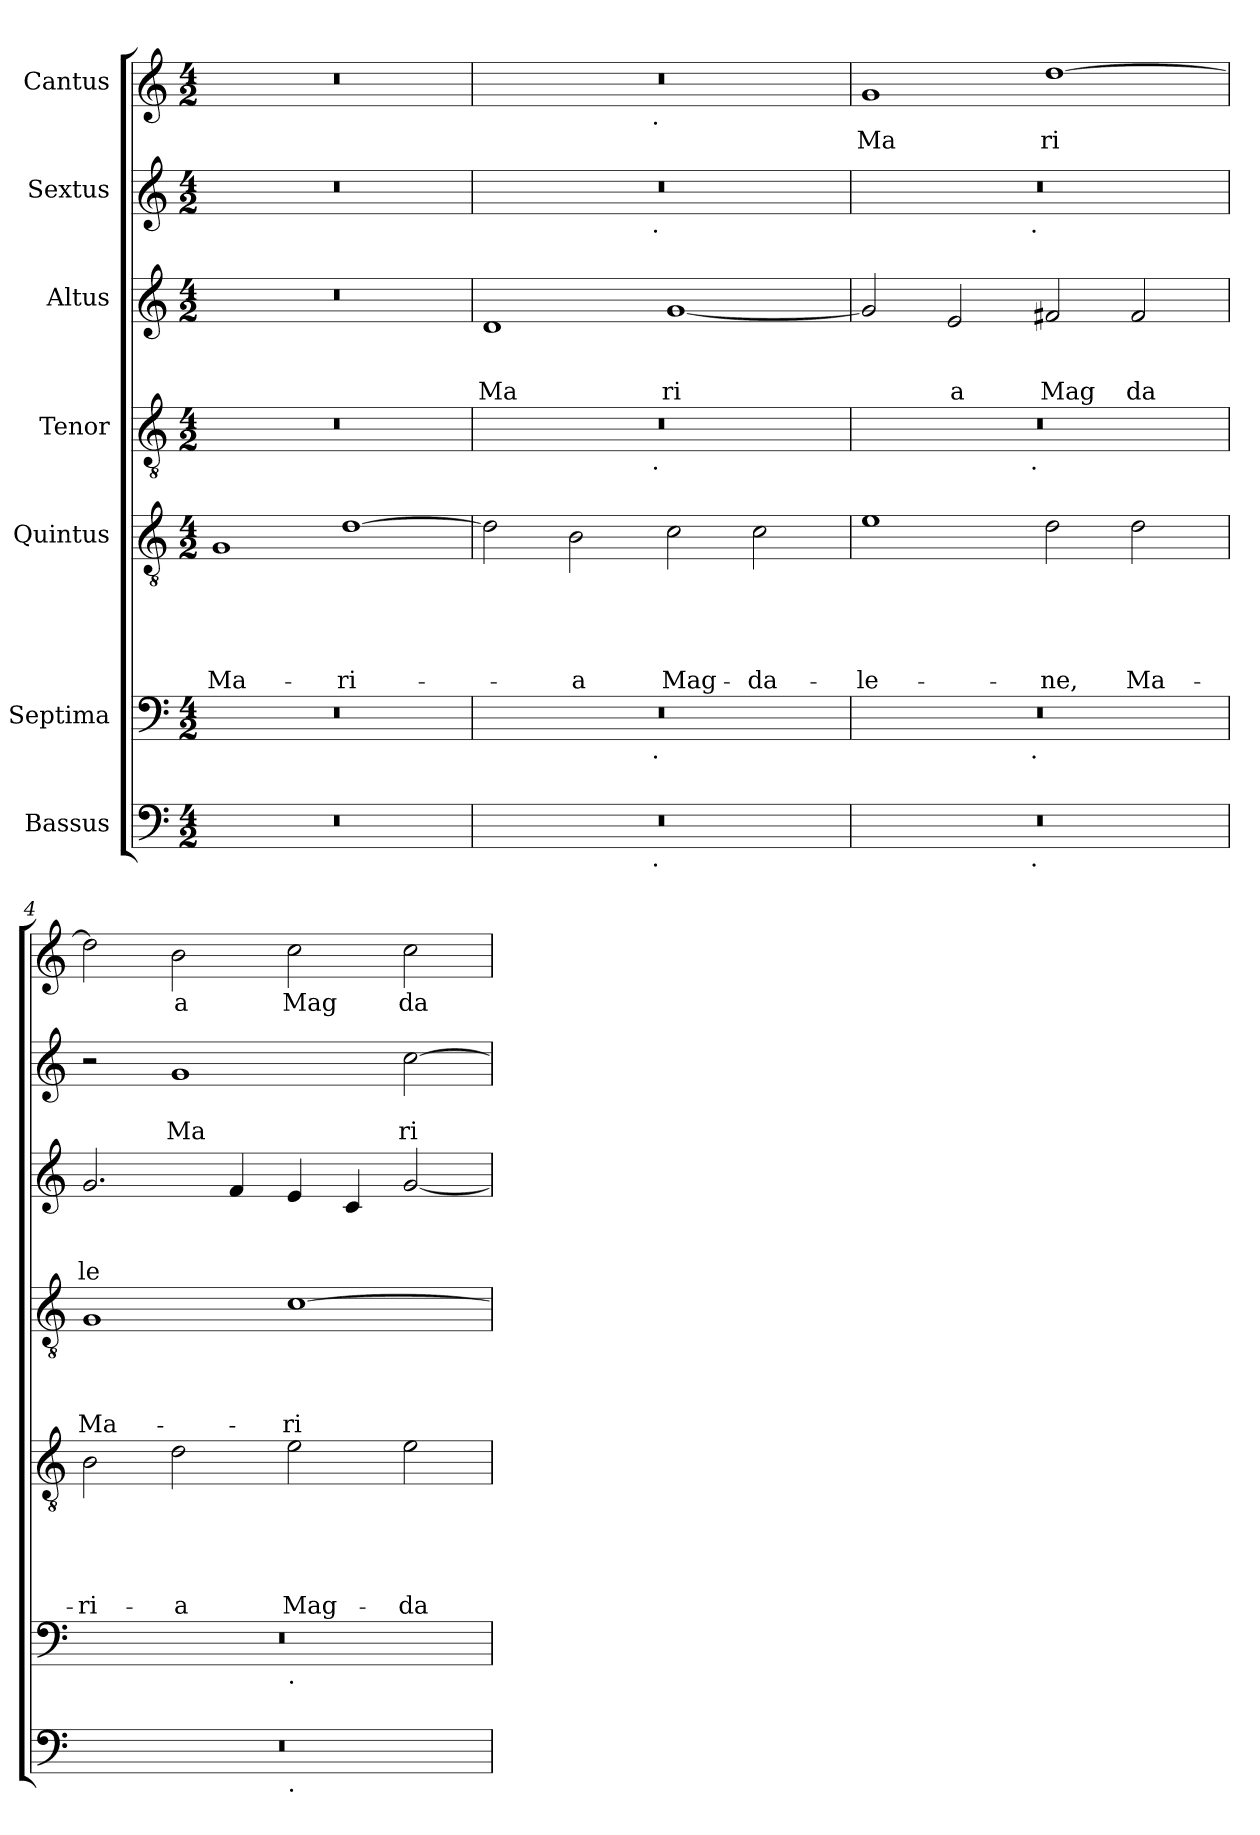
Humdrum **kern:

**kern	**kern	**kern	**text	**text	**text	**text	**text	**kern	**text	**text	**text	**text	**kern	**text	**text	**text	**kern	**text	**text	**kern	**text
*part7	*part6	*part5	*part5	*part5	*part5	*part5	*part5	*part4	*part4	*part4	*part4	*part4	*part3	*part3	*part3	*part3	*part2	*part2	*part2	*part1	*part1
*staff7	*staff6	*staff5	*staff5	*staff5	*staff5	*staff5	*staff5	*staff4	*staff4	*staff4	*staff4	*staff4	*staff3	*staff3	*staff3	*staff3	*staff2	*staff2	*staff2	*staff1	*staff1
*I"Bassus	*I"Septima	*I"Quintus	*	*	*	*	*	*I"Tenor	*	*	*	*	*I"Altus	*	*	*	*I"Sextus	*	*	*I"Cantus	*
*clefF4	*clefF4	*clefGv2	*	*	*	*	*	*clefGv2	*	*	*	*	*clefG2	*	*	*	*clefG2	*	*	*clefG2	*
*k[]	*k[]	*k[]	*	*	*	*	*	*k[]	*	*	*	*	*k[]	*	*	*	*k[]	*	*	*k[]	*
*C:	*C:	*C:	*	*	*	*	*	*C:	*	*	*	*	*C:	*	*	*	*C:	*	*	*C:	*
*M4/2	*M4/2	*M4/2	*	*	*	*	*	*M4/2	*	*	*	*	*M4/2	*	*	*	*M4/2	*	*	*M4/2	*
=1	=1	=1	=1	=1	=1	=1	=1	=1	=1	=1	=1	=1	=1	=1	=1	=1	=1	=1	=1	=1	=1
!	!	!	!	!	!	!	!LO:LY:b	!	!	!	!	!	!	!	!	!	!	!	!	!	!
0r	0r	1G	.	.	.	.	Ma-	0r	.	.	.	.	0r	.	.	.	0r	.	.	0r	.
!	!	!	!	!	!	!	!LO:LY:b	!	!	!	!	!	!	!	!	!	!	!	!	!	!
.	.	[>1d	.	.	.	.	-ri-	.	.	.	.	.	.	.	.	.	.	.	.	.	.
=2	=2	=2	=2	=2	=2	=2	=2	=2	=2	=2	=2	=2	=2	=2	=2	=2	=2	=2	=2	=2	=2
!	!	!	!	!	!	!	!	!	!	!	!	!	!	!	!	!LO:LY:b	!	!	!	!	!
*^	*^	*	*	*	*	*	*	*^	*	*	*	*	*	*	*	*	*^	*	*	*^	*
0r	2ryy	0r	2ryy	2d\]	.	.	.	.	.	0r	2ryy	.	.	.	.	1d	.	.	Ma	0r	2ryy	.	.	0r	2ryy	.
!	!	!	!	!	!	!	!	!	!LO:LY:b	!	!	!	!	!	!	!	!	!	!	!	!	!	!	!	!	!
.	4...ryy	.	4...ryy	2B\	.	.	.	.	-a	.	4...ryy	.	.	.	.	.	.	.	.	.	4...ryy	.	.	.	4...ryy	.
!	!	!	!	!	!	!	!	!	!	!	!	!	!	!	!	!	!	!	!	!	!	!	!	!	!LO:TX:b:t=.	!
!	!	!	!	!	!	!	!	!	!	!	!	!	!	!	!	!	!	!	!	!	!LO:TX:b:t=.	!	!	!	!	!
!	!	!	!	!	!	!	!	!	!	!	!LO:TX:b:t=.	!	!	!	!	!	!	!	!	!	!	!	!	!	!	!
!	!	!	!LO:TX:b:t=.	!	!	!	!	!	!	!	!	!	!	!	!	!	!	!	!	!	!	!	!	!	!	!
!	!LO:TX:b:t=.	!	!	!	!	!	!	!	!	!	!	!	!	!	!	!	!	!	!	!	!	!	!	!	!	!
.	1ryy	.	1ryy	.	.	.	.	.	.	.	1ryy	.	.	.	.	.	.	.	.	.	1ryy	.	.	.	1ryy	.
!	!	!	!	!	!	!	!	!	!LO:LY:b	!	!	!	!	!	!	!	!	!	!LO:LY:b	!	!	!	!	!	!	!
.	.	.	.	2c\	.	.	.	.	Mag-	.	.	.	.	.	.	[<1g	.	.	ri	.	.	.	.	.	.	.
!	!	!	!	!	!	!	!	!	!LO:LY:b	!	!	!	!	!	!	!	!	!	!	!	!	!	!	!	!	!
.	.	.	.	2c\	.	.	.	.	-da-	.	.	.	.	.	.	.	.	.	.	.	.	.	.	.	.	.
.	32ryy	.	32ryy	.	.	.	.	.	.	.	32ryy	.	.	.	.	.	.	.	.	.	32ryy	.	.	.	32ryy	.
=3	=3	=3	=3	=3	=3	=3	=3	=3	=3	=3	=3	=3	=3	=3	=3	=3	=3	=3	=3	=3	=3	=3	=3	=3	=3	=3
!	!	!	!	!	!	!	!	!	!LO:LY:b	!	!	!	!	!	!	!	!	!	!	!	!	!	!	!	!	!LO:LY:b
*	*	*	*	*	*	*	*	*	*	*	*	*	*	*	*	*	*	*	*	*	*	*	*	*v	*v	*
0r	2ryy	0r	2ryy	1e	.	.	.	.	-le-	0r	2ryy	.	.	.	.	2g/]	.	.	.	0r	2ryy	.	.	1g	Ma
!	!	!	!	!	!	!	!	!	!	!	!	!	!	!	!	!	!	!	!LO:LY:b	!	!	!	!	!	!
.	4...ryy	.	4...ryy	.	.	.	.	.	.	.	4...ryy	.	.	.	.	2e/	.	.	a	.	4...ryy	.	.	.	.
!	!	!	!	!	!	!	!	!	!	!	!	!	!	!	!	!	!	!	!	!	!LO:TX:b:t=.	!	!	!	!
!	!	!	!	!	!	!	!	!	!	!	!LO:TX:b:t=.	!	!	!	!	!	!	!	!	!	!	!	!	!	!
!	!	!	!LO:TX:b:t=.	!	!	!	!	!	!	!	!	!	!	!	!	!	!	!	!	!	!	!	!	!	!
!	!LO:TX:b:t=.	!	!	!	!	!	!	!	!	!	!	!	!	!	!	!	!	!	!	!	!	!	!	!	!
.	1ryy	.	1ryy	.	.	.	.	.	.	.	1ryy	.	.	.	.	.	.	.	.	.	1ryy	.	.	.	.
!	!	!	!	!	!	!	!	!	!LO:LY:b	!	!	!	!	!	!	!	!	!	!LO:LY:b	!	!	!	!	!	!LO:LY:b
.	.	.	.	2d\	.	.	.	.	-ne,	.	.	.	.	.	.	2f#X/	.	.	Mag	.	.	.	.	[>1dd	ri
!	!	!	!	!	!	!	!	!	!LO:LY:b	!	!	!	!	!	!	!	!	!	!LO:LY:b	!	!	!	!	!	!
.	.	.	.	2d\	.	.	.	.	Ma-	.	.	.	.	.	.	2f#/	.	.	da	.	.	.	.	.	.
.	32ryy	.	32ryy	.	.	.	.	.	.	.	32ryy	.	.	.	.	.	.	.	.	.	32ryy	.	.	.	.
=4	=4	=4	=4	=4	=4	=4	=4	=4	=4	=4	=4	=4	=4	=4	=4	=4	=4	=4	=4	=4	=4	=4	=4	=4	=4
!	!	!	!	!	!	!	!	!	!LO:LY:b	!	!	!	!	!	!LO:LY:b	!	!	!	!LO:LY:b	!	!	!	!	!	!
*	*	*	*	*	*	*	*	*	*	*v	*v	*	*	*	*	*	*	*	*	*v	*v	*	*	*	*
0r	1ryy	0r	1ryy	2B\	.	.	.	.	-ri-	1G	.	.	.	Ma-	2.g/	.	.	le	2r	.	.	2dd\]	.
!	!	!	!	!	!	!	!	!	!LO:LY:b	!	!	!	!	!	!	!	!	!	!	!	!LO:LY:b	!	!LO:LY:b
.	.	.	.	2d\	.	.	.	.	-a	.	.	.	.	.	.	.	.	.	1g	.	Ma	2b\	a
.	.	.	.	.	.	.	.	.	.	.	.	.	.	.	4f/	.	.	.	.	.	.	.	.
!	!	!	!LO:TX:b:t=.	!	!	!	!	!	!	!	!	!	!	!	!	!	!	!	!	!	!	!	!
!	!LO:TX:b:t=.	!	!	!	!	!	!	!	!	!	!	!	!	!	!	!	!	!	!	!	!	!	!
!	!	!	!	!	!	!	!	!	!LO:LY:b	!	!	!	!	!LO:LY:b	!	!	!	!	!	!	!	!	!LO:LY:b
.	1ryy	.	1ryy	2e\	.	.	.	.	Mag-	[>1c	.	.	.	-ri-	4e/	.	.	.	.	.	.	2cc\	Mag
.	.	.	.	.	.	.	.	.	.	.	.	.	.	.	4c/	.	.	.	.	.	.	.	.
!	!	!	!	!	!	!	!	!	!LO:LY:b	!	!	!	!	!	!	!	!	!	!	!	!LO:LY:b	!	!LO:LY:b
.	.	.	.	2e\	.	.	.	.	-da-	.	.	.	.	.	[<2g/	.	.	.	[>2cc\	.	ri	2cc\	da
*v	*v	*	*	*	*	*	*	*	*	*	*	*	*	*	*	*	*	*	*	*	*	*	*
*	*v	*v	*	*	*	*	*	*	*	*	*	*	*	*	*	*	*	*	*	*	*	*
=	=	=	=	=	=	=	=	=	=	=	=	=	=	=	=	=	=	=	=	=	=
*-	*-	*-	*-	*-	*-	*-	*-	*-	*-	*-	*-	*-	*-	*-	*-	*-	*-	*-	*-	*-	*-
